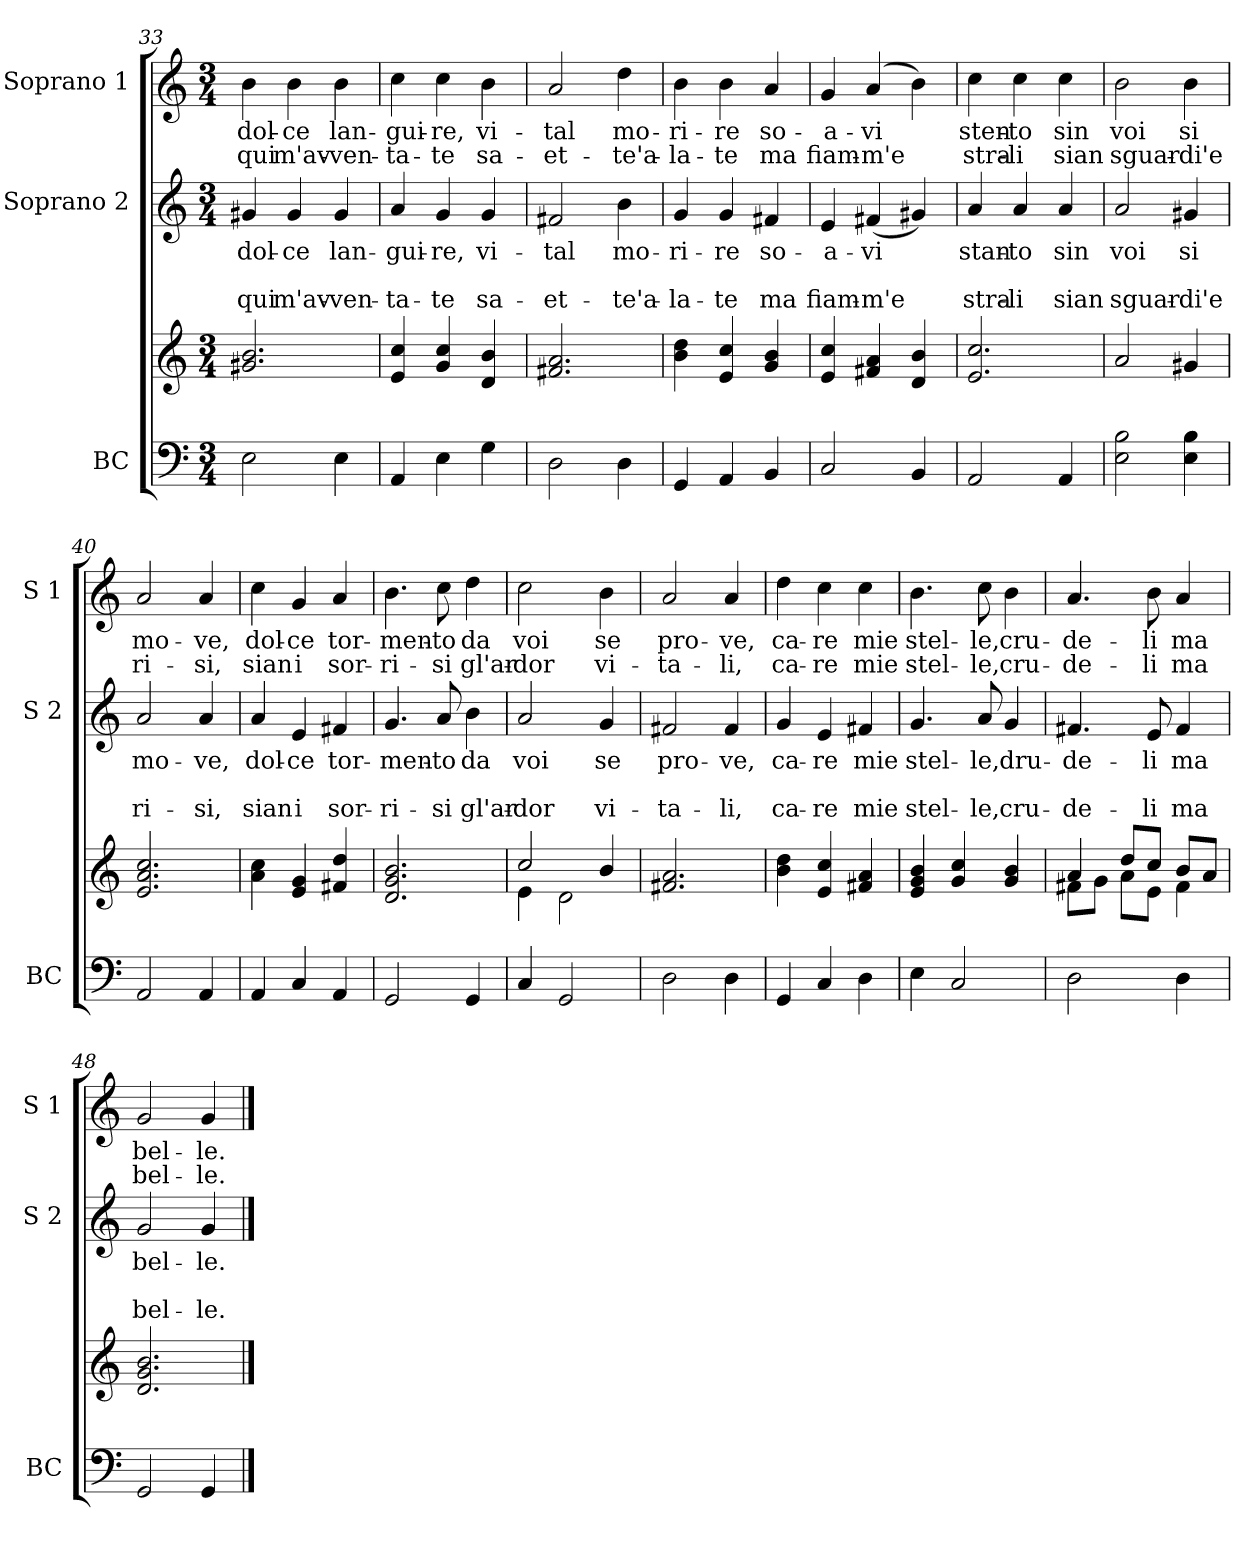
**kern	**kern	**kern	**text	**text	**text	**kern	**text	**text
*part3	*part3	*part2	*part2	*part2	*part2	*part1	*part1	*part1
*staff4	*staff3	*staff2	*staff2	*staff2	*staff2	*staff1	*staff1	*staff1
*I"BC	*	*I"Soprano 2	*	*	*	*I"Soprano 1	*	*
*I'BC	*	*I'S 2	*	*	*	*I'S 1	*	*
*clefF4	*clefG2	*clefG2	*	*	*	*clefG2	*	*
*k[]	*k[]	*k[]	*	*	*	*k[]	*	*
*C:	*C:	*C:	*	*	*	*C:	*	*
*M3/4	*M3/4	*M3/4	*	*	*	*M3/4	*	*
=33	=33	=33	=33	=33	=33	=33	=33	=33
2E\	2.g#X/ 2.b/	4g#X/	dol-	.	qui	4b\	dol-	qui
.	.	4g#/	-ce	.	m'av-	4b\	-ce	m'av-
4E\	.	4g#/	lan-	.	-ven-	4b\	lan-	-ven-
=34	=34	=34	=34	=34	=34	=34	=34	=34
4AA/	4e/ 4cc/	4a/	-gui-	.	-ta-	4cc\	-gui-	-ta-
4E\	4g/ 4cc/	4g/	-re,	.	-te	4cc\	-re,	-te
4G\	4d/ 4b/	4g/	vi-	.	sa-	4b\	vi-	sa-
=35	=35	=35	=35	=35	=35	=35	=35	=35
2D\	2.f#X/ 2.a/	2f#X/	-tal	.	-et-	2a/	-tal	-et-
4D\	.	4b\	mo-	.	-te'a-	4dd\	mo-	-te'a-
=36	=36	=36	=36	=36	=36	=36	=36	=36
4GG/	4b\ 4dd\	4g/	-ri-	.	-la-	4b\	-ri-	-la-
4AA/	4e/ 4cc/	4g/	-re	.	-te	4b\	-re	-te
4BB/	4g/ 4b/	4f#X/	so-	.	ma	4a/	so-	ma
!!LO:LB:g=z
=37	=37	=37	=37	=37	=37	=37	=37	=37
2C/	4e/ 4cc/	4e/	-a-	.	fiam-	4g/	-a-	fiam-
.	4f#X/ 4a/	(4f#X/	-vi	.	-m'e	(4a/	-vi	-m'e
4BB/	4d/ 4b/	4g#X/)	.	.	.	4b\)	.	.
=38	=38	=38	=38	=38	=38	=38	=38	=38
2AA/	2.e/ 2.cc/	4a/	stan-	.	stra-	4cc\	sten-	stra-
.	.	4a/	-to	.	-li	4cc\	-to	-li
4AA/	.	4a/	sin	.	sian	4cc\	sin	sian
=39	=39	=39	=39	=39	=39	=39	=39	=39
2E\ 2B\	2a/	2a/	voi	.	sguar-	2b\	voi	sguar-
4E\ 4B\	4g#X/	4g#X/	si	.	-di'e	4b\	si	-di'e
=40	=40	=40	=40	=40	=40	=40	=40	=40
2AA/	2.e/ 2.a/ 2.cc/	2a/	mo-	.	ri-	2a/	mo-	ri-
4AA/	.	4a/	-ve,	.	-si,	4a/	-ve,	-si,
=41	=41	=41	=41	=41	=41	=41	=41	=41
4AA/	4a\ 4cc\	4a/	dol-	.	sian	4cc\	dol-	sian
4C/	4e/ 4g/	4e/	-ce	.	i	4g/	-ce	i
4AA/	4f#X/ 4dd/	4f#X/	tor-	.	sor-	4a/	tor-	sor-
=42	=42	=42	=42	=42	=42	=42	=42	=42
2GG/	2.d/ 2.g/ 2.b/	4.g/	-men-	.	-ri-	4.b\	-men-	-ri-
.	.	8a/	-to	.	-si	8cc\	-to	-si
4GG/	.	4b\	da	.	gl'ar-	4dd\	da	gl'ar-
!!LO:LB:g=z
=43	=43	=43	=43	=43	=43	=43	=43	=43
*	*^	*	*	*	*	*	*	*
4C/	2cc/	4e\	2a/	voi	.	-dor	2cc\	voi	-dor
2GG/	.	2d\	.	.	.	.	.	.	.
.	4b/	.	4g/	se	.	vi-	4b\	se	vi-
*	*v	*v	*	*	*	*	*	*	*
=44	=44	=44	=44	=44	=44	=44	=44	=44
2D\	2.f#X/ 2.a/	2f#X/	pro-	.	-ta-	2a/	pro-	-ta-
4D\	.	4f#/	-ve,	.	-li,	4a/	-ve,	-li,
=45	=45	=45	=45	=45	=45	=45	=45	=45
4GG/	4b\ 4dd\	4g/	ca-	.	ca-	4dd\	ca-	ca-
4C/	4e/ 4cc/	4e/	-re	.	-re	4cc\	-re	-re
4D\	4f#X/ 4a/	4f#X/	mie	.	mie	4cc\	mie	mie
=46	=46	=46	=46	=46	=46	=46	=46	=46
4E\	4e/ 4g/ 4b/	4.g/	stel-	.	stel-	4.b\	stel-	stel-
2C/	4g/ 4cc/	.	.	.	.	.	.	.
.	.	8a/	-le,	.	-le,	8cc\	-le,	-le,
.	4g/ 4b/	4g/	dru-	.	cru-	4b\	cru-	cru-
=47	=47	=47	=47	=47	=47	=47	=47	=47
*	*^	*	*	*	*	*	*	*
2D\	4a/	8f#X\L	4.f#X/	-de-	.	-de-	4.a/	-de-	-de-
.	.	8g\J	.	.	.	.	.	.	.
.	8dd/L	8a\L	.	.	.	.	.	.	.
.	8cc/J	8e\J	8e/	-li	.	-li	8b\	-li	-li
4D\	8b/L	4f#\	4f#/	ma	.	ma	4a/	ma	ma
.	8a/J	.	.	.	.	.	.	.	.
*	*v	*v	*	*	*	*	*	*	*
=48	=48	=48	=48	=48	=48	=48	=48	=48
2GG/	2.d/ 2.g/ 2.b/	2g/	bel-	.	bel-	2g/	bel-	bel-
4GG/	.	4g/	-le.	.	-le.	4g/	-le.	-le.
==	==	==	==	==	==	==	==	==
*-	*-	*-	*-	*-	*-	*-	*-	*-
